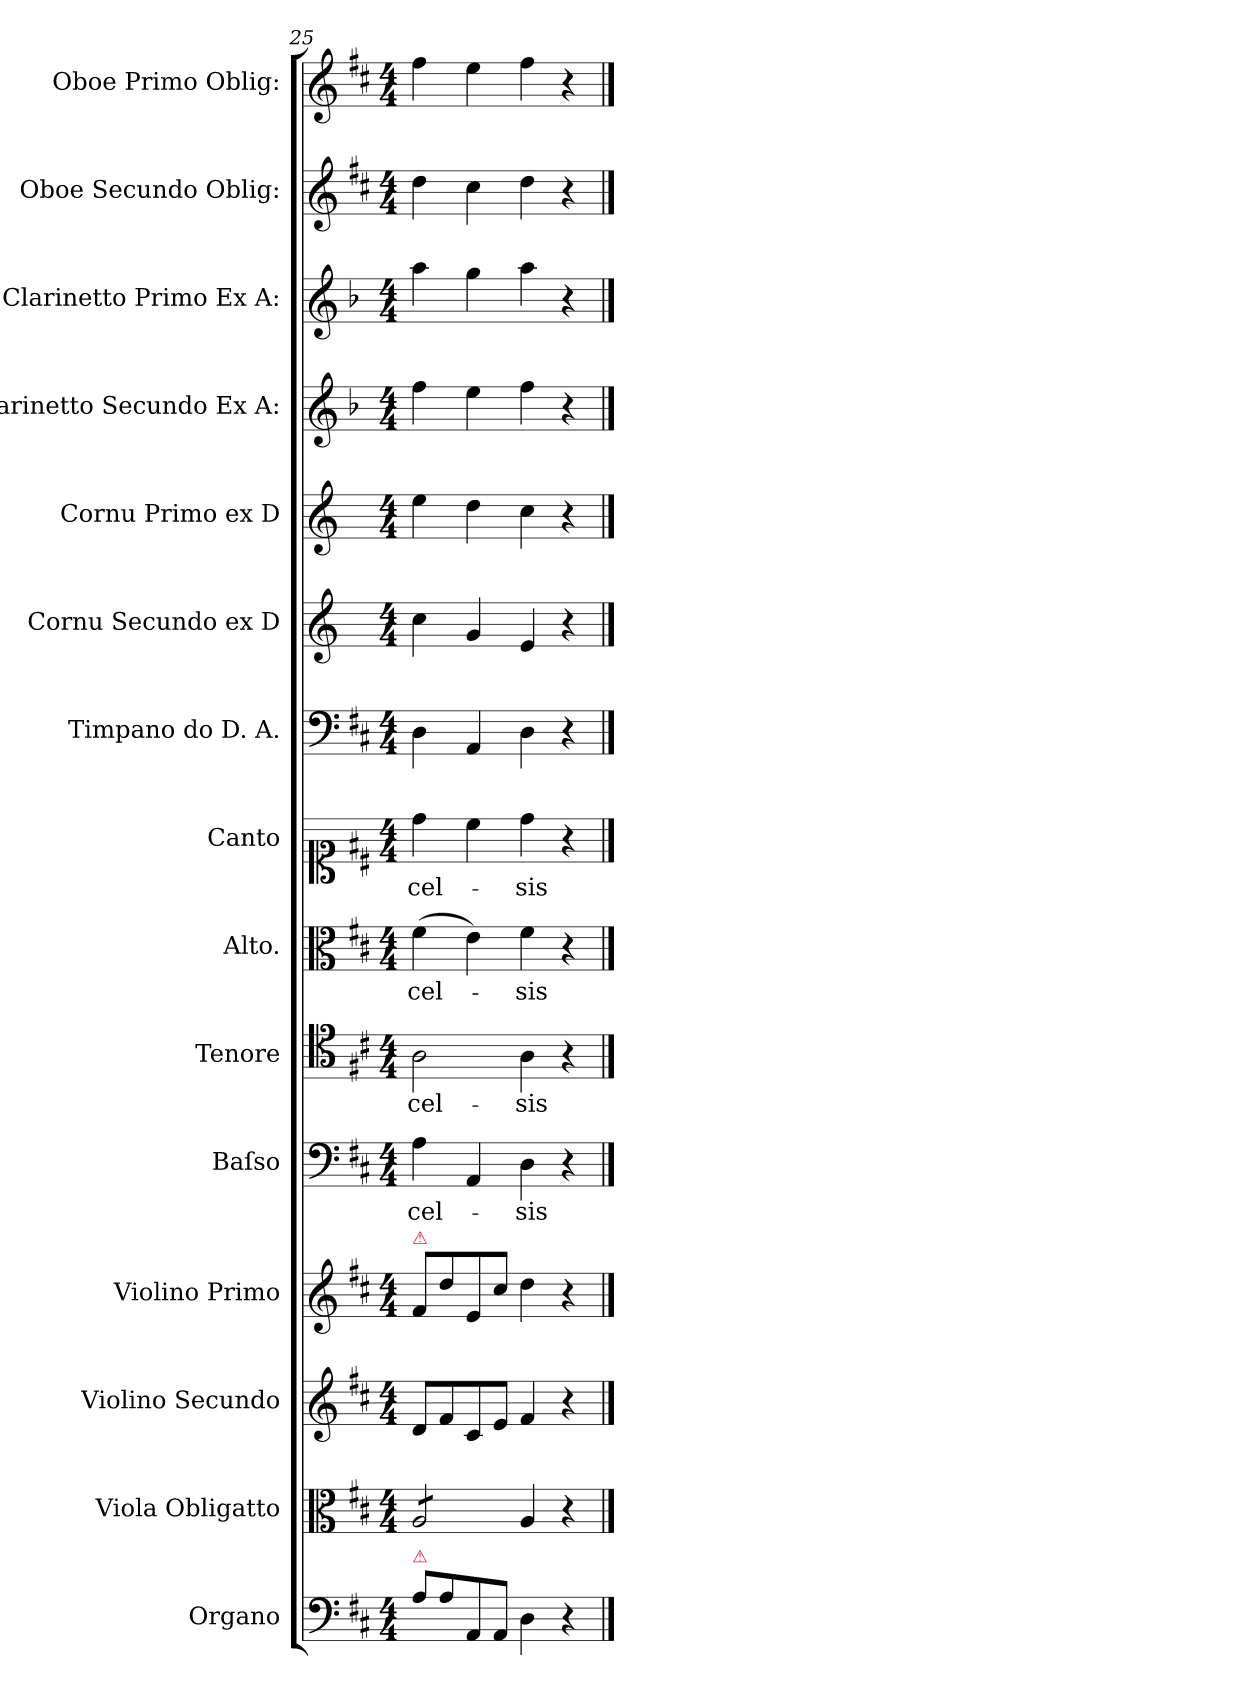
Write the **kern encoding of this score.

**kern	**kern	**kern	**kern	**kern	**text	**kern	**text	**kern	**text	**kern	**text	**kern	**kern	**kern	**kern	**kern	**kern	**kern
*part15	*part14	*part13	*part12	*part11	*part11	*part10	*part10	*part9	*part9	*part8	*part8	*part7	*part6	*part5	*part4	*part3	*part2	*part1
*staff15	*staff14	*staff13	*staff12	*staff11	*staff11	*staff10	*staff10	*staff9	*staff9	*staff8	*staff8	*staff7	*staff6	*staff5	*staff4	*staff3	*staff2	*staff1
*I"Organo	*I"Viola Obligatto	*I"Violino Secundo	*I"Violino Primo	*I"Baſso	*	*I"Tenore	*	*I"Alto.	*	*I"Canto	*	*I"Timpano do D. A.	*I"Cornu Secundo ex D	*I"Cornu Primo ex D	*I"Clarinetto Secundo Ex A:	*I"Clarinetto Primo Ex A:	*I"Oboe Secundo Oblig:	*I"Oboe Primo Oblig:
*I'org	*I'vla	*I'vl 2	*I'vl 1	*I'B	*	*I'T	*	*I'A	*	*	*	*I'timp	*I'cor 2 ex D	*I'cor 1 ex D	*I'cl 2 ex A	*I'cl 1 ex A	*I'ob 2	*I'ob 1
*clefF4	*clefC3	*clefG2	*clefG2	*clefF4	*	*clefC4	*	*clefC3	*	*clefC1	*	*clefF4	*clefG2	*clefG2	*clefG2	*clefG2	*clefG2	*clefG2
*	*	*	*	*	*	*	*	*	*	*	*	*	*ITrd6c10	*ITrd6c10	*ITrd2c3	*ITrd2c3	*	*
*k[f#c#]	*k[f#c#]	*k[f#c#]	*k[f#c#]	*k[f#c#]	*	*k[f#c#]	*	*k[f#c#]	*	*k[f#c#]	*	*k[f#c#]	*k[f#c#]	*k[f#c#]	*k[f#c#]	*k[f#c#]	*k[f#c#]	*k[f#c#]
*M4/4	*M4/4	*M4/4	*M4/4	*M4/4	*	*M4/4	*	*M4/4	*	*M4/4	*	*M4/4	*M4/4	*M4/4	*M4/4	*M4/4	*M4/4	*M4/4
=25	=25	=25	=25	=25	=25	=25	=25	=25	=25	=25	=25	=25	=25	=25	=25	=25	=25	=25
!	!	!	!LO:TX:a:color=crimson:t=⚠	!	!	!	!	!	!	!	!	!	!	!	!	!	!	!
!LO:TX:a:color=crimson:t=⚠	!	!	!	!	!	!	!	!	!	!	!	!	!	!	!	!	!	!
*	*tremolo	*	*	*	*	*	*	*	*	*	*	*	*	*	*	*	*	*
8A\L	8A/L	8d/L	8f#/L	4A\	-cel-	2A\	-cel-	(4f#\	-cel-	4dd\	-cel-	4D\	4d\	4f#\	4dd\	4ff#\	4dd\	4ff#\
8A\	8A/	8f#/	8dd\	.	.	.	.	.	.	.	.	.	.	.	.	.	.	.
8AA/	8A/	8c#/	8e/	4AA/	.	.	.	4e\)	.	4cc#\	.	4AA/	4A/	4e\	4cc#\	4ee\	4cc#\	4ee\
8AA/J	8A/J	8e/J	8cc#\J	.	.	.	.	.	.	.	.	.	.	.	.	.	.	.
*	*Xtremolo	*	*	*	*	*	*	*	*	*	*	*	*	*	*	*	*	*
4D\	4A/	4f#/	4dd\	4D\	-sis	4A\	-sis	4f#\	-sis	4dd\	-sis	4D\	4F#/	4d\	4dd\	4ff#\	4dd\	4ff#\
4r	4r	4r	4r	4r	.	4r	.	4r	.	4r	.	4r	4r	4r	4r	4r	4r	4r
==	==	==	==	==	==	==	==	==	==	==	==	==	==	==	==	==	==	==
*-	*-	*-	*-	*-	*-	*-	*-	*-	*-	*-	*-	*-	*-	*-	*-	*-	*-	*-
